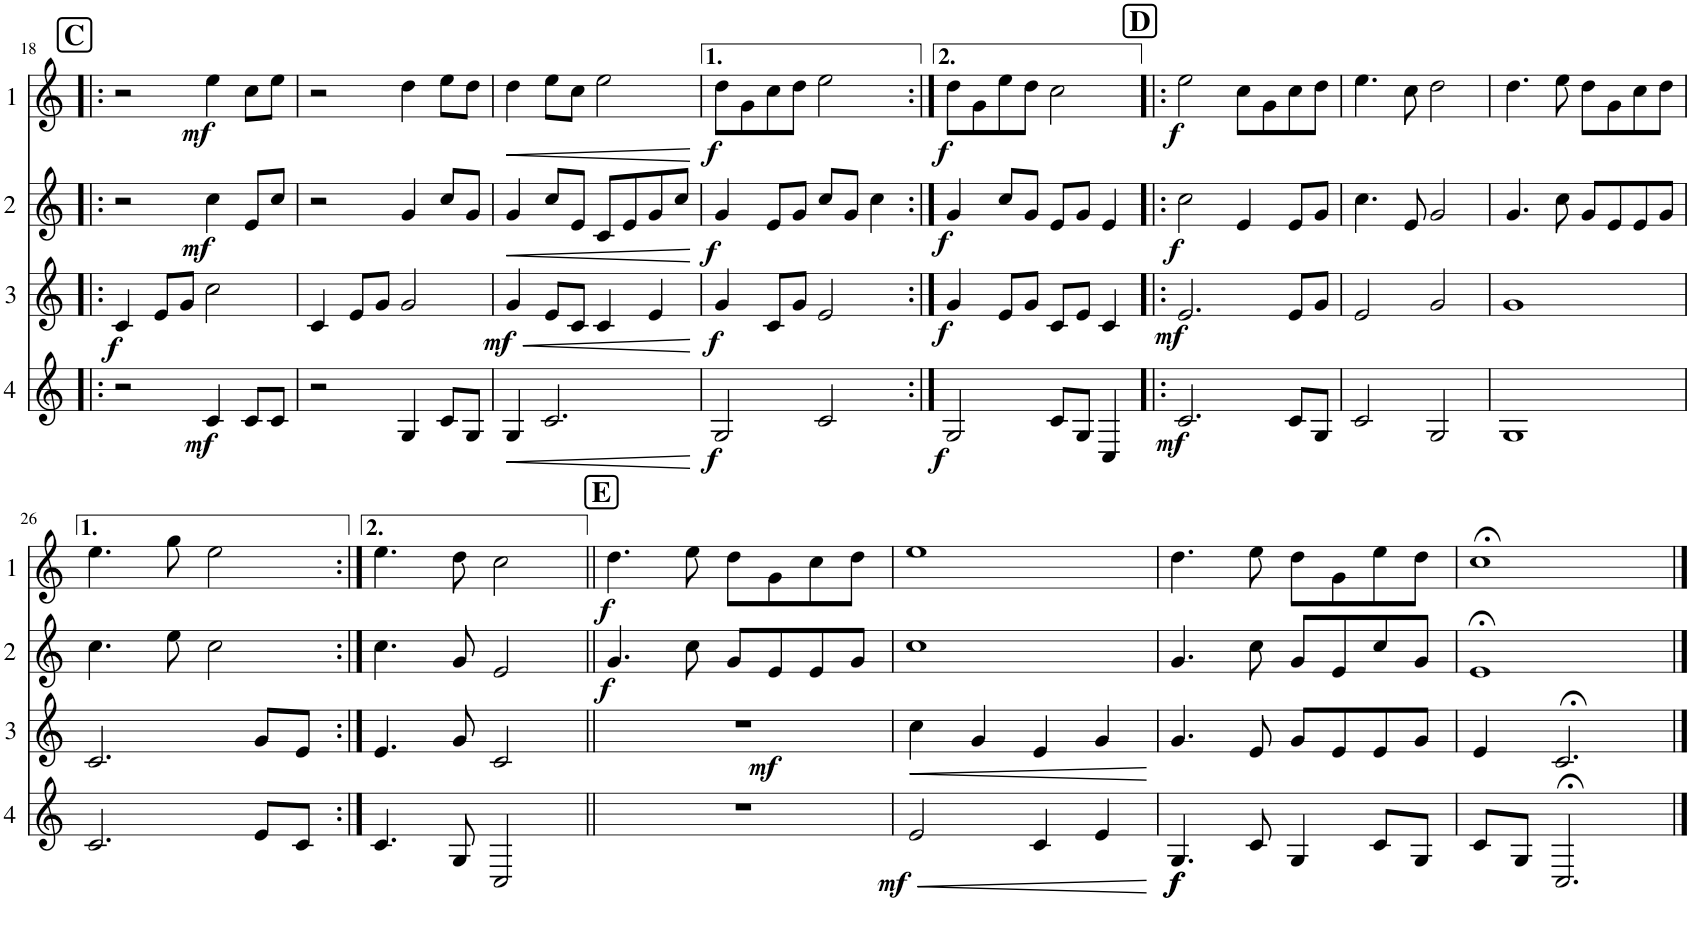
**kern	**dynam	**kern	**dynam	**kern	**dynam	**kern	**dynam
*part4	*part4	*part3	*part3	*part2	*part2	*part1	*part1
*staff4	*staff4	*staff3	*staff3	*staff2	*staff2	*staff1	*staff1
*I"Cor 4	*	*I"Cor 3	*	*I"Cor 2	*	*I"Cor 1	*
!!LO:PB:g=z
*clefG2	*	*clefG2	*	*clefG2	*	*clefG2	*
*Trd4c7	*	*Trd4c7	*	*Trd4c7	*	*Trd4c7	*
*k[]	*	*k[]	*	*k[]	*	*k[]	*
*M4/4	*	*M4/4	*	*M4/4	*	*M4/4	*
!!LO:REH:place=s1:a:B:cj:fs=14:t=C
=18!|:	=18!|:	=18!|:	=18!|:	=18!|:	=18!|:	=18!|:	=18!|:
!	!	!	!LO:DY:b	!	!	!	!
2r	.	4c/	f	2r	.	2r	.
.	.	8e/L	.	.	.	.	.
.	.	8g/J	.	.	.	.	.
!	!LO:DY:b	!	!	!	!LO:DY:b	!	!LO:DY:b
4c/	mf	2cc\	.	4cc\	mf	4ee\	mf
8c/L	.	.	.	8e/L	.	8cc\L	.
8c/J	.	.	.	8cc/J	.	8ee\J	.
=19	=19	=19	=19	=19	=19	=19	=19
2r	.	4c/	.	2r	.	2r	.
.	.	8e/L	.	.	.	.	.
.	.	8g/J	.	.	.	.	.
4G/	.	2g/	.	4g/	.	4dd\	.
8c/L	.	.	.	8cc/L	.	8ee\L	.
8G/J	.	.	.	8g/J	.	8dd\J	.
=20	=20	=20	=20	=20	=20	=20	=20
!	!LO:HP:b	!	!LO:HP:b	!	!LO:HP:b	!	!LO:HP:b
!	!	!	!LO:DY:n=1:b	!	!	!	!
4G/	<	4g/	< mf	4g/	<	4dd\	<
2.c/	.	8e/L	.	8cc/L	.	8ee\L	.
.	.	8c/J	.	8e/J	.	8cc\J	.
.	.	4c/	.	8c/L	.	2ee\	.
.	.	.	.	8e/	.	.	.
.	.	4e/	.	8g/	.	.	.
.	.	.	.	8cc/J	.	.	.
.	[	.	[	.	[	.	[
=21	=21	=21	=21	=21	=21	=21	=21
!	!LO:DY:b	!	!LO:DY:b	!	!LO:DY:b	!	!LO:DY:b
2G/	f	4g/	f	4g/	f	8dd\L	f
.	.	.	.	.	.	8g\	.
.	.	8c/L	.	8e/L	.	8cc\	.
.	.	8g/J	.	8g/J	.	8dd\J	.
2c/	.	2e/	.	8cc/L	.	2ee\	.
.	.	.	.	8g/J	.	.	.
.	.	.	.	4cc\	.	.	.
=22:|!	=22:|!	=22:|!	=22:|!	=22:|!	=22:|!	=22:|!	=22:|!
!	!LO:DY:b	!	!LO:DY:b	!	!LO:DY:b	!	!LO:DY:b
2G/	f	4g/	f	4g/	f	8dd\L	f
.	.	.	.	.	.	8g\	.
.	.	8e/L	.	8cc/L	.	8ee\	.
.	.	8g/J	.	8g/J	.	8dd\J	.
8c/L	.	8c/L	.	8e/L	.	2cc\	.
8G/J	.	8e/J	.	8g/J	.	.	.
4C/	.	4c/	.	4e/	.	.	.
!!LO:REH:place=s1:a:B:cj:fs=14:t=D
=23!|:	=23!|:	=23!|:	=23!|:	=23!|:	=23!|:	=23!|:	=23!|:
!	!LO:DY:b	!	!LO:DY:b	!	!LO:DY:b	!	!LO:DY:b
2.c/	mf	2.e/	mf	2cc\	f	2ee\	f
.	.	.	.	4e/	.	8cc\L	.
.	.	.	.	.	.	8g\	.
8c/L	.	8e/L	.	8e/L	.	8cc\	.
8G/J	.	8g/J	.	8g/J	.	8dd\J	.
=24	=24	=24	=24	=24	=24	=24	=24
2c/	.	2e/	.	4.cc\	.	4.ee\	.
.	.	.	.	8e/	.	8cc\	.
2G/	.	2g/	.	2g/	.	2dd\	.
=25	=25	=25	=25	=25	=25	=25	=25
1G	.	1g	.	4.g/	.	4.dd\	.
.	.	.	.	8cc\	.	8ee\	.
.	.	.	.	8g/L	.	8dd\L	.
.	.	.	.	8e/	.	8g\	.
.	.	.	.	8e/	.	8cc\	.
.	.	.	.	8g/J	.	8dd\J	.
!!LO:LB:g=z
=26	=26	=26	=26	=26	=26	=26	=26
2.c/	.	2.c/	.	4.cc\	.	4.ee\	.
.	.	.	.	8ee\	.	8gg\	.
.	.	.	.	2cc\	.	2ee\	.
8e/L	.	8g/L	.	.	.	.	.
8c/J	.	8e/J	.	.	.	.	.
=27:|!	=27:|!	=27:|!	=27:|!	=27:|!	=27:|!	=27:|!	=27:|!
4.c/	.	4.e/	.	4.cc\	.	4.ee\	.
8G/	.	8g/	.	8g/	.	8dd\	.
2C/	.	2c/	.	2e/	.	2cc\	.
!!LO:REH:place=s1:a:B:cj:fs=14:t=E
=28||	=28||	=28||	=28||	=28||	=28||	=28||	=28||
!	!	!	!LO:DY:b	!	!LO:DY:b	!	!LO:DY:b
1r	.	1r	mf	4.g/	f	4.dd\	f
.	.	.	.	8cc\	.	8ee\	.
.	.	.	.	8g/L	.	8dd\L	.
.	.	.	.	8e/	.	8g\	.
.	.	.	.	8e/	.	8cc\	.
.	.	.	.	8g/J	.	8dd\J	.
=29	=29	=29	=29	=29	=29	=29	=29
!	!LO:HP:b	!	!LO:HP:b	!	!	!	!
!	!LO:DY:n=1:b	!	!	!	!	!	!
2e/	< mf	4cc\	<	1cc	.	1ee	.
.	.	4g/	.	.	.	.	.
4c/	.	4e/	.	.	.	.	.
4e/	.	4g/	.	.	.	.	.
.	[	.	[	.	.	.	.
=30	=30	=30	=30	=30	=30	=30	=30
!	!LO:DY:b	!	!	!	!	!	!
!	!LO:DY:n=1:b	!	!	!	!	!	!
4.G/	f f	4.g/	.	4.g/	.	4.dd\	.
8c/	.	8e/	.	8cc\	.	8ee\	.
4G/	.	8g/L	.	8g/L	.	8dd\L	.
.	.	8e/	.	8e/	.	8g\	.
8c/L	.	8e/	.	8cc/	.	8ee\	.
8G/J	.	8g/J	.	8g/J	.	8dd\J	.
=31	=31	=31	=31	=31	=31	=31	=31
8c/L	.	4e/	.	1e;<	.	1cc;<	.
8G/J	.	.	.	.	.	.	.
2.C;</	.	2.c;</	.	.	.	.	.
==	==	==	==	==	==	==	==
*-	*-	*-	*-	*-	*-	*-	*-
